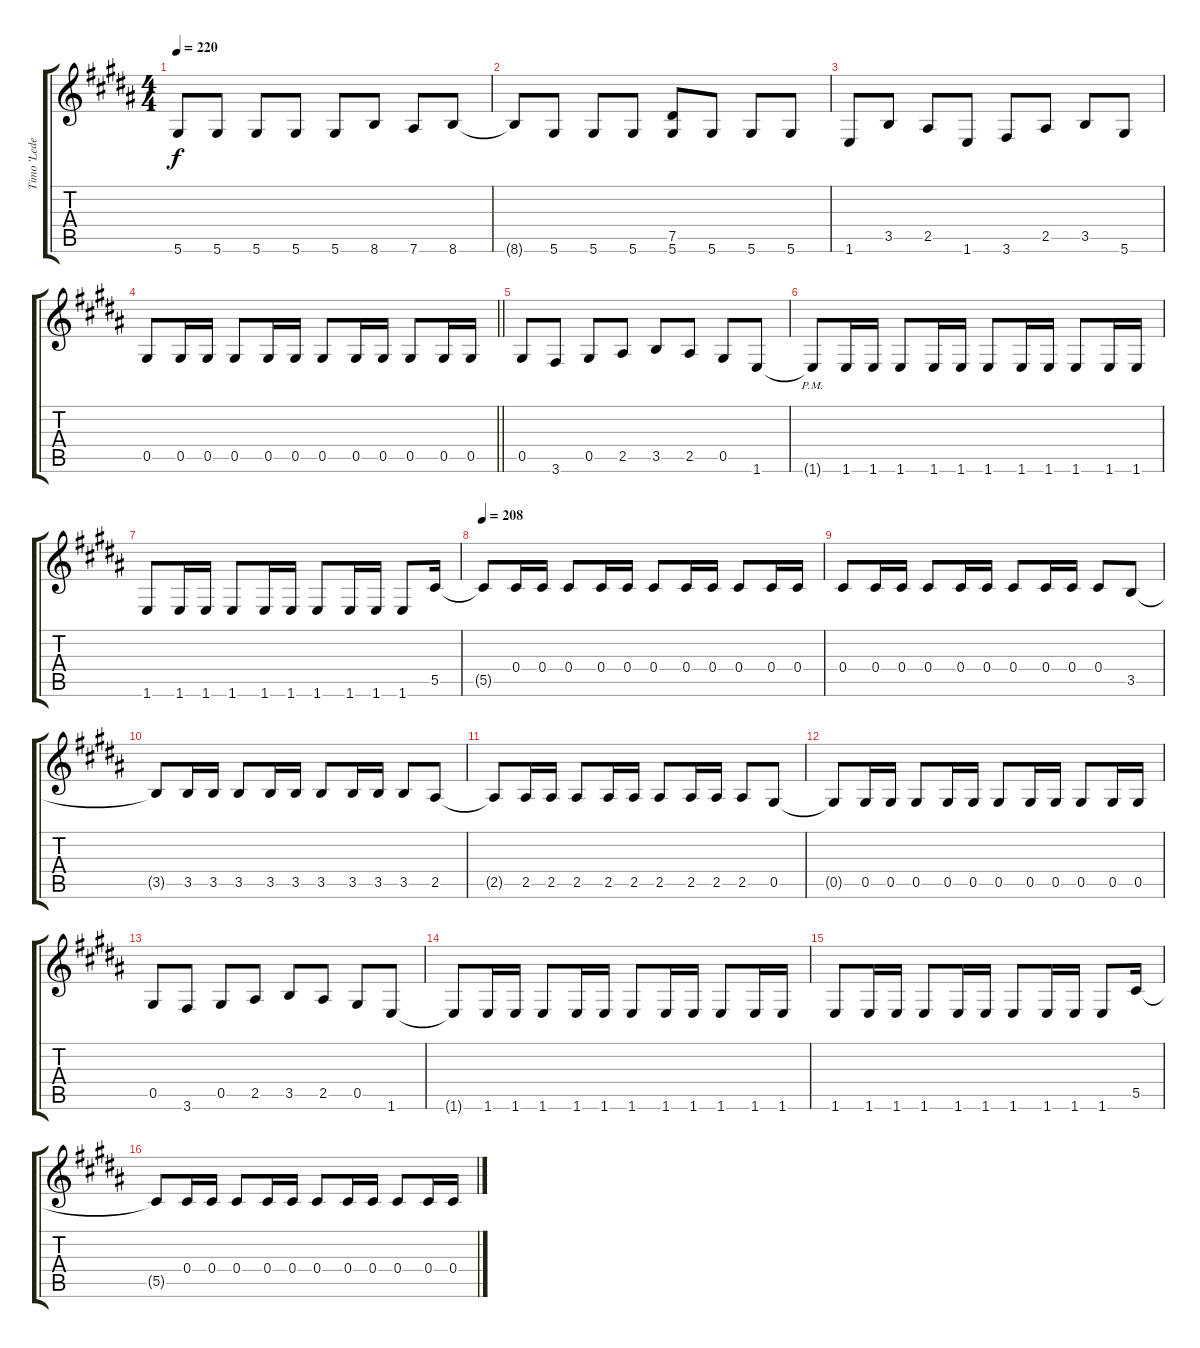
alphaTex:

\track ("Timo 'Lede' Lehtinen " "Timo 'Lede") {instrument electricbassfinger}
\staff {score tabs}
\tuning (Eb4 Bb3 Gb3 Db3 Ab2 Eb2) {hide}
\ts (4 4)
\tempo 220
\clef g2
\ks b
5.6.8{dy f} 5.6.8 5.6.8 5.6.8 5.6.8 8.6.8 7.6.8 8.6.8 |
\ks g#minor
8.6{t}.8 5.6.8 5.6.8 5.6.8 (7.5 5.6).8 5.6.8 5.6.8 5.6.8 |
\ks b
1.6.8 3.5.8 2.5.8 1.6.8 3.6.8 2.5.8 3.5.8 5.6.8 |
\barLineRight lightlight
0.5.8 0.5.16 0.5.16 0.5.8 0.5.16 0.5.16 0.5.8 0.5.16 0.5.16 0.5.8 0.5.16 0.5.16 |
0.5.8 3.6.8 0.5.8 2.5.8 3.5.8 2.5.8 0.5.8 1.6.8 |
1.6{pm t}.8 1.6.16 1.6.16 1.6.8 1.6.16 1.6.16 1.6.8 1.6.16 1.6.16 1.6.8 1.6.16 1.6.16 |
1.6.8 1.6.16 1.6.16 1.6.8 1.6.16 1.6.16 1.6.8 1.6.16 1.6.16 1.6.8 5.5.16 |
\tempo 208
5.5{t}.8 0.4.16 0.4.16 0.4.8 0.4.16 0.4.16 0.4.8 0.4.16 0.4.16 0.4.8 0.4.16 0.4.16 |
0.4.8 0.4.16 0.4.16 0.4.8 0.4.16 0.4.16 0.4.8 0.4.16 0.4.16 0.4.8 3.5.8 |
3.5{t}.8 3.5.16 3.5.16 3.5.8 3.5.16 3.5.16 3.5.8 3.5.16 3.5.16 3.5.8 2.5.8 |
2.5{t}.8 2.5.16 2.5.16 2.5.8 2.5.16 2.5.16 2.5.8 2.5.16 2.5.16 2.5.8 0.5.8 |
0.5{t}.8 0.5.16 0.5.16 0.5.8 0.5.16 0.5.16 0.5.8 0.5.16 0.5.16 0.5.8 0.5.16 0.5.16 |
0.5.8 3.6.8 0.5.8 2.5.8 3.5.8 2.5.8 0.5.8 1.6.8 |
1.6{t}.8 1.6.16 1.6.16 1.6.8 1.6.16 1.6.16 1.6.8 1.6.16 1.6.16 1.6.8 1.6.16 1.6.16 |
1.6.8 1.6.16 1.6.16 1.6.8 1.6.16 1.6.16 1.6.8 1.6.16 1.6.16 1.6.8 5.5.16 |
5.5{t}.8 0.4.16 0.4.16 0.4.8 0.4.16 0.4.16 0.4.8 0.4.16 0.4.16 0.4.8 0.4.16 0.4.16
